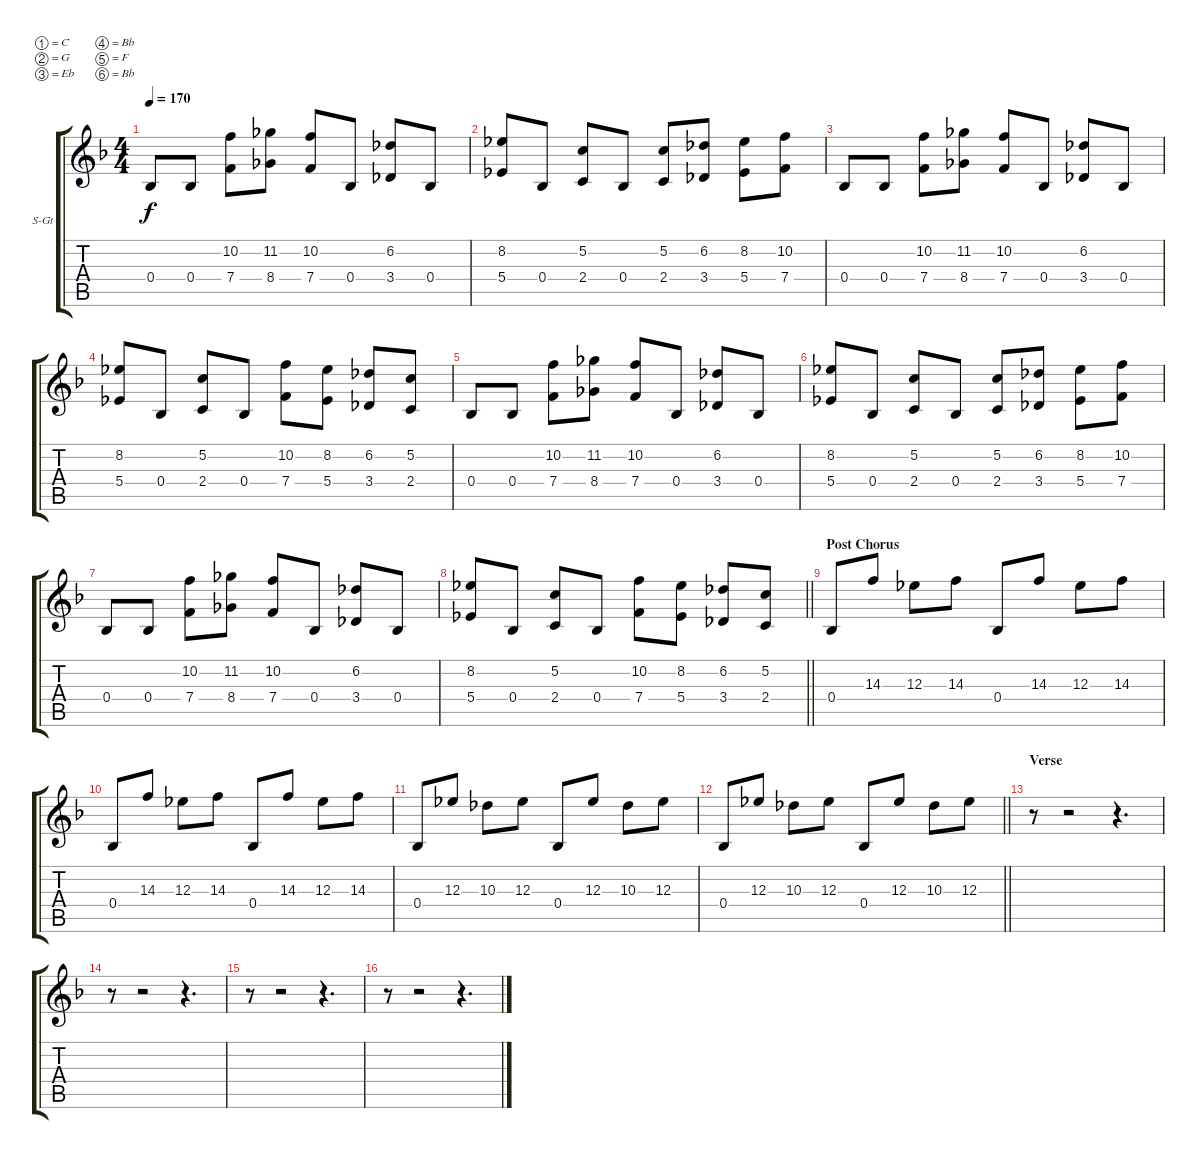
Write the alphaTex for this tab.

\bracketExtendMode groupsimilarinstruments
\firstSystemTrackNameOrientation horizontal
\otherSystemsTrackNameOrientation horizontal
\track ("Sample" "S-Gt") {instrument lead2sawtooth}
\staff {score tabs}
\tuning (C4 G3 Eb3 Bb2 F2 Bb1)
\displaytranspose 12
\ts (4 4)
\tempo 170
\clef g2
\ks dminor
0.4.8{dy f} 0.4.8 (10.2 7.4).8 (11.2 8.4).8 (10.2 7.4).8 0.4.8 (6.2 3.4).8 0.4.8 |
(8.2 5.4).8 0.4.8 (5.2 2.4).8 0.4.8 (5.2 2.4).8 (6.2 3.4).8 (8.2 5.4).8 (10.2 7.4).8 |
0.4.8 0.4.8 (10.2 7.4).8 (11.2 8.4).8 (10.2 7.4).8 0.4.8 (6.2 3.4).8 0.4.8 |
(8.2 5.4).8 0.4.8 (5.2 2.4).8 0.4.8 (10.2 7.4).8 (8.2 5.4).8 (6.2 3.4).8 (5.2 2.4).8 |
0.4.8 0.4.8 (10.2 7.4).8 (11.2 8.4).8 (10.2 7.4).8 0.4.8 (6.2 3.4).8 0.4.8 |
(8.2 5.4).8 0.4.8 (5.2 2.4).8 0.4.8 (5.2 2.4).8 (6.2 3.4).8 (8.2 5.4).8 (10.2 7.4).8 |
0.4.8 0.4.8 (10.2 7.4).8 (11.2 8.4).8 (10.2 7.4).8 0.4.8 (6.2 3.4).8 0.4.8 |
\barLineRight lightlight
(8.2 5.4).8 0.4.8 (5.2 2.4).8 0.4.8 (10.2 7.4).8 (8.2 5.4).8 (6.2 3.4).8 (5.2 2.4).8 |
\section ("" "Post Chorus")
0.4.8 14.3.8 12.3.8 14.3.8 0.4.8 14.3.8 12.3.8 14.3.8 |
0.4.8 14.3.8 12.3.8 14.3.8 0.4.8 14.3.8 12.3.8 14.3.8 |
0.4.8 12.3.8 10.3.8 12.3.8 0.4.8 12.3.8 10.3.8 12.3.8 |
\barLineRight lightlight
0.4.8 12.3.8 10.3.8 12.3.8 0.4.8 12.3.8 10.3.8 12.3.8 |
\section ("" "Verse")
r.8 r.2 r.4{d} |
r.8 r.2 r.4{d} |
r.8 r.2 r.4{d} |
r.8 r.2 r.4{d}
